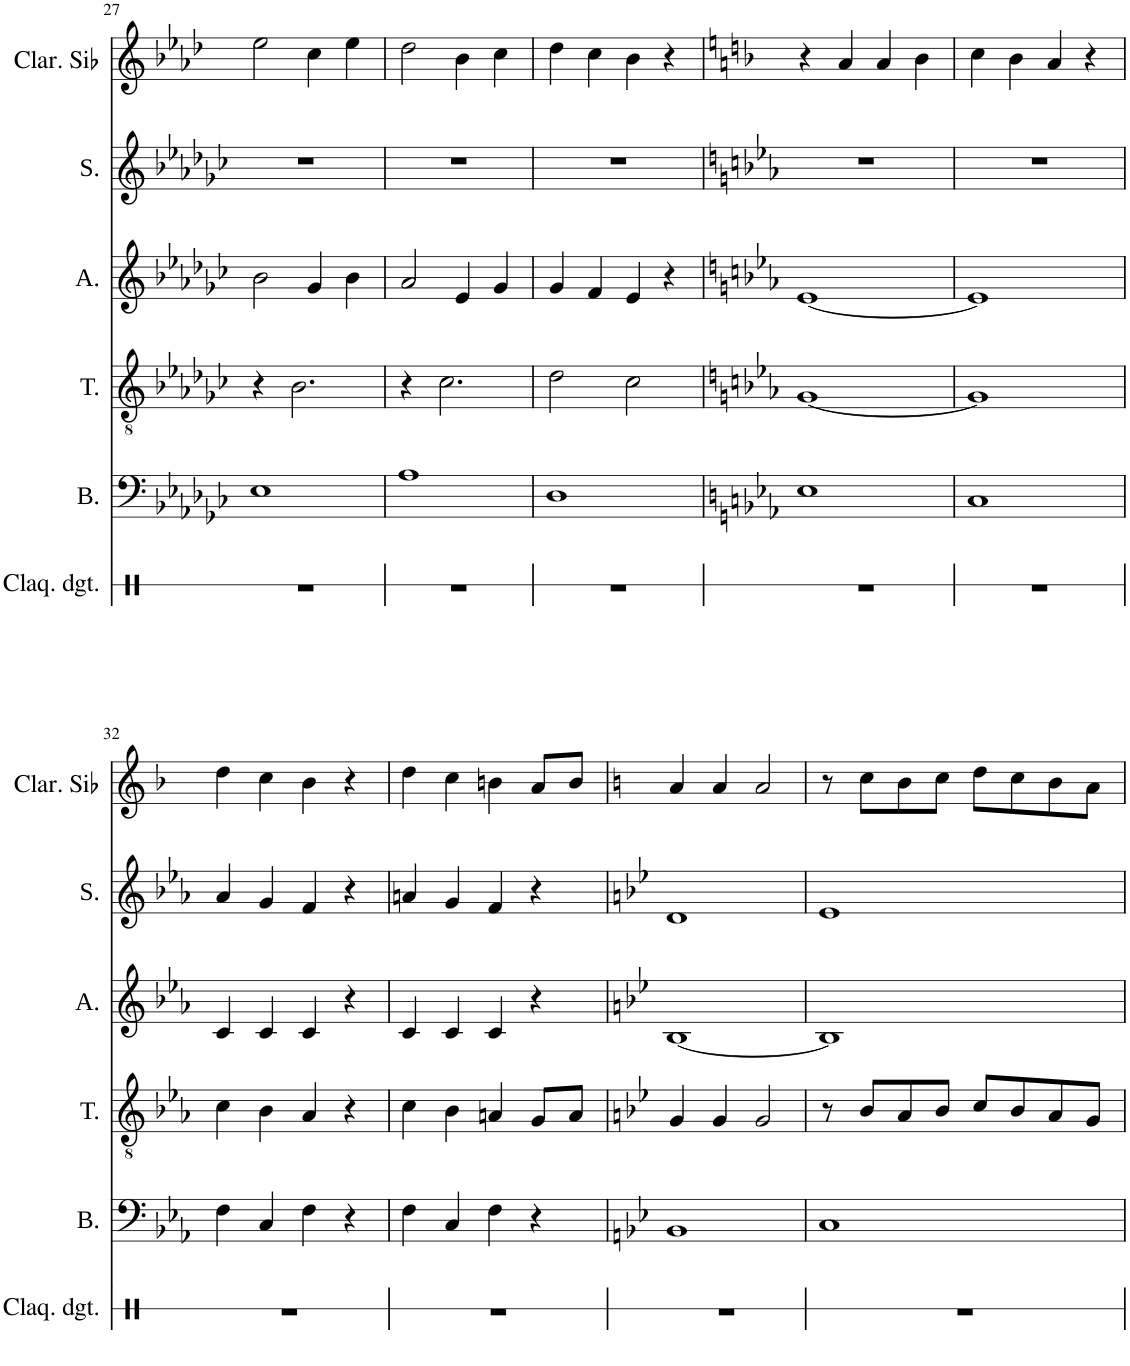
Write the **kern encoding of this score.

**kern	**kern	**kern	**kern	**kern	**kern
*part6	*part5	*part4	*part3	*part2	*part1
*staff6	*staff5	*staff4	*staff3	*staff2	*staff1
*I"Claquer des doigts	*I"Bass	*I"Tenor	*I"Alto	*I"Soprano	*I"Clarinette en Sib
*I'Claq. dgt.	*I'B.	*I'T.	*I'A.	*I'S.	*I'Clar. Sib
!!LO:PB:g=z
*clefX	*clefF4	*clefGv2	*clefG2	*clefG2	*clefG2
*	*	*	*	*	*Trd1c2
*k[]	*k[b-e-a-d-g-c-]	*k[b-e-a-d-g-c-]	*k[b-e-a-d-g-c-]	*k[b-e-a-d-g-c-]	*k[b-e-a-d-]
*M4/4	*M4/4	*M4/4	*M4/4	*M4/4	*M4/4
=27	=27	=27	=27	=27	=27
1r	1E-	4r	2b-\	1r	2ee-\
.	.	2.B-\	.	.	.
.	.	.	4g-/	.	4cc\
.	.	.	4b-\	.	4ee-\
=28	=28	=28	=28	=28	=28
1r	1A-	4r	2a-/	1r	2dd-\
.	.	2.c-\	.	.	.
.	.	.	4e-/	.	4b-\
.	.	.	4g-/	.	4cc\
=29	=29	=29	=29	=29	=29
1r	1D-	2d-\	4g-/	1r	4dd-\
.	.	.	4f/	.	4cc\
.	.	2c-\	4e-/	.	4b-\
.	.	.	4r	.	4r
=30	=30	=30	=30	=30	=30
*	*k[b-e-a-]	*k[b-e-a-]	*k[b-e-a-]	*k[b-e-a-]	*k[b-]
1r	1E-	[1G	[1e-	1r	4r
.	.	.	.	.	4a/
.	.	.	.	.	4a/
.	.	.	.	.	4b-\
=31	=31	=31	=31	=31	=31
1r	1C	1G]	1e-]	1r	4cc\
.	.	.	.	.	4b-\
.	.	.	.	.	4a/
.	.	.	.	.	4r
!!LO:LB:g=z
=32	=32	=32	=32	=32	=32
1r	4F\	4c\	4c/	4a-/	4dd\
.	4C/	4B-\	4c/	4g/	4cc\
.	4F\	4A-/	4c/	4f/	4b-\
.	4r	4r	4r	4r	4r
=33	=33	=33	=33	=33	=33
1r	4F\	4c\	4c/	4an/	4dd\
.	4C/	4B-\	4c/	4g/	4cc\
.	4F\	4An/	4c/	4f/	4bn\
.	4r	8G/L	4r	4r	8a/L
.	.	8A/J	.	.	8b/J
=34	=34	=34	=34	=34	=34
*	*k[b-e-]	*k[b-e-]	*k[b-e-]	*k[b-e-]	*k[]
1r	1BB-	4G/	[1B-	1d	4a/
.	.	4G/	.	.	4a/
.	.	2G/	.	.	2a/
=35	=35	=35	=35	=35	=35
1r	1C	8r	1B-]	1e-	8r
.	.	8B-/L	.	.	8cc\L
.	.	8A/	.	.	8b\
.	.	8B-/J	.	.	8cc\J
.	.	8c/L	.	.	8dd\L
.	.	8B-/	.	.	8cc\
.	.	8A/	.	.	8b\
.	.	8G/J	.	.	8a\J
=	=	=	=	=	=
*-	*-	*-	*-	*-	*-
